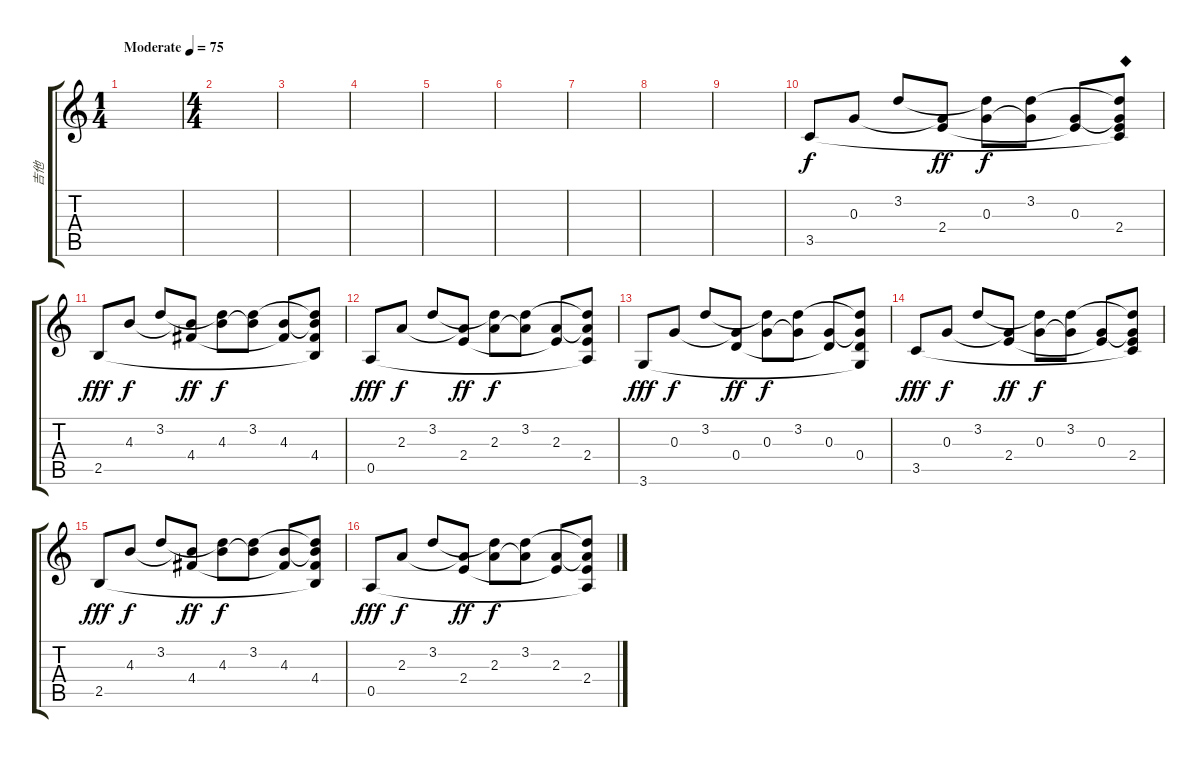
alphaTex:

\track ("吉他" "吉他") {instrument acousticguitarnylon}
\staff {score tabs}
\tuning (E4 B3 G3 D3 A2 E2) {hide}
\ts (1 4)
\tempo (75 "Moderate")
\clef g2
\ks c
|
\ts (4 4)
|
|
|
|
|
|
|
|
3.5.8 0.3.8{dy f} 3.2.8 (0.3{t} 2.4).8{dy ff} (3.2{t} 0.3).8{dy f} (3.2 0.3{t}).8 (0.3 2.4{t}).8 (3.2{t} 0.3{t} 2.4 3.5{t}).8{txt "◆"} |
2.5.8{dy fff} 4.3.8{dy f} 3.2.8 (4.3{t} 4.4).8{dy ff} (3.2{t} 4.3).8{dy f} (3.2 4.3{t}).8 (4.3 4.4{t}).8 (3.2{t} 4.3{t} 4.4 2.5{t}).8 |
0.5.8{dy fff} 2.3.8{dy f} 3.2.8 (2.3{t} 2.4).8{dy ff} (3.2{t} 2.3).8{dy f} (3.2 2.3{t}).8 (2.3 2.4{t}).8 (3.2{t} 2.3{t} 2.4 0.5{t}).8 |
3.6.8{dy fff} 0.3.8{dy f} 3.2.8 (0.3{t} 0.4).8{dy ff} (3.2{t} 0.3).8{dy f} (3.2 0.3{t}).8 (0.3 0.4{t}).8 (3.2{t} 0.3{t} 0.4 3.6{t}).8 |
3.5.8{dy fff} 0.3.8{dy f} 3.2.8 (0.3{t} 2.4).8{dy ff} (3.2{t} 0.3).8{dy f} (3.2 0.3{t}).8 (0.3 2.4{t}).8 (3.2{t} 0.3{t} 2.4 3.5{t}).8 |
2.5.8{dy fff} 4.3.8{dy f} 3.2.8 (4.3{t} 4.4).8{dy ff} (3.2{t} 4.3).8{dy f} (3.2 4.3{t}).8 (4.3 4.4{t}).8 (3.2{t} 4.3{t} 4.4 2.5{t}).8 |
0.5.8{dy fff} 2.3.8{dy f} 3.2.8 (2.3{t} 2.4).8{dy ff} (3.2{t} 2.3).8{dy f} (3.2 2.3{t}).8 (2.3 2.4{t}).8 (3.2{t} 2.3{t} 2.4 0.5{t}).8
